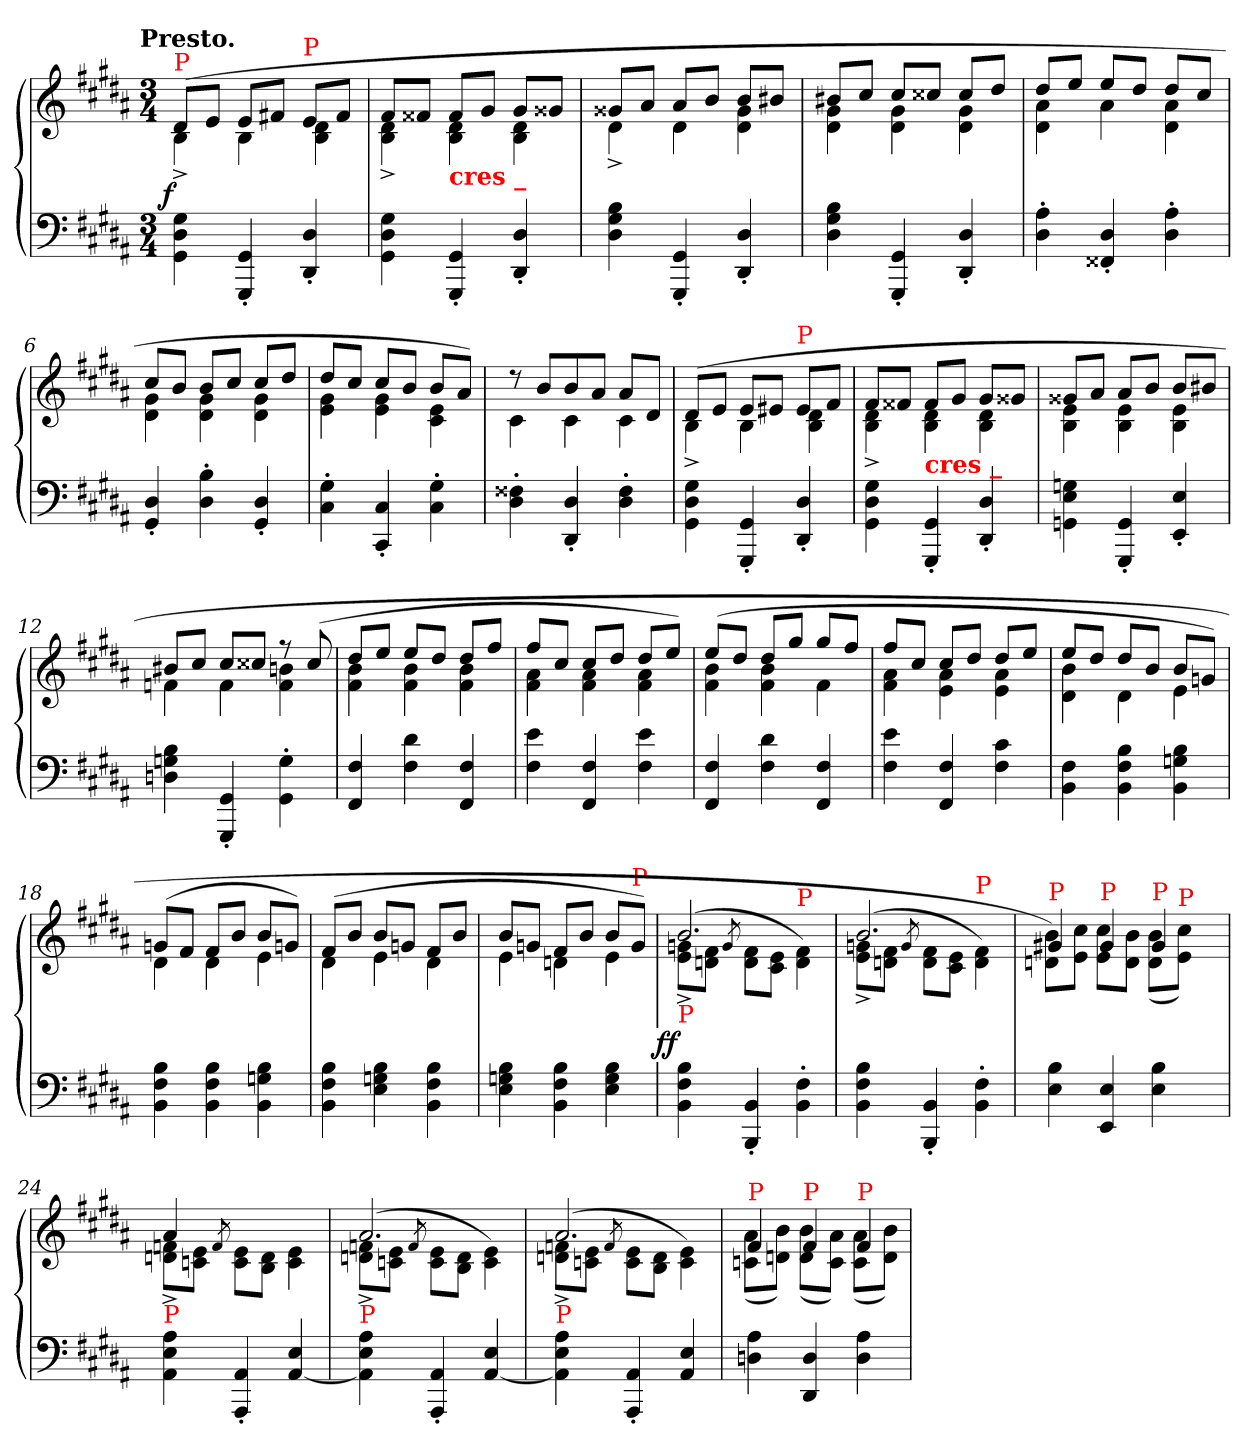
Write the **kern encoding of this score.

**kern	**kern	**dynam
*part1	*part1	*part1
*staff2	*staff1	*staff1/2
*clefF4	*clefG2	*
*k[f#c#g#d#a#]	*k[f#c#g#d#a#]	*
*g#:	*g#:	*
!!LO:TX:omd:t=Presto.
*M3/4	*M3/4	*
*MM222	*MM222	*
=1	=1	=1
*	*^	*
!	!LO:TX:a:color=red:t=P	!	!
!	!	!	!LO:DY:rj
4G#\ 4D#\ 4GG#\	(>8d#L	4B^<	f
.	8eJ	.	.
4GG#' 4GGG#'	8eL	4B	.
.	8f#XJ	.	.
!	!LO:TX:a:color=red:t=P	!	!
4D#' 4DD#'	8eL	4d# 4B	.
.	8f#J	.	.
=2	=2	=2	=2
4G#\ 4D#\ 4GG#\	8f#L	4d#^< 4B^<	.
.	8f##XJ	.	.
!	!LO:TX:b:B:color=red:t=cres _	!	!
4GG#' 4GGG#'	8f##L	4d# 4B	.
.	8g#J	.	.
4D#' 4DD#'	8g#L	4d# 4B	.
.	8g##XJ	.	.
=3	=3	=3	=3
4B 4G# 4D#	8g##XL	4d#^<	.
.	8a#J	.	.
4GG#' 4GGG#'	8a#L	4d#	.
.	8bJ	.	.
4D#' 4DD#'	8bL	4g## 4d#	.
.	8b#XJ	.	.
=4	=4	=4	=4
4B 4G# 4D#	8b#XL	4g# 4d#	.
.	8cc#J	.	.
4GG#' 4GGG#'	8cc#L	4g# 4d#	.
.	8cc##XJ	.	.
4D#' 4DD#'	8cc##L	4g# 4d#	.
.	8dd#J	.	.
=5	=5	=5	=5
4A#' 4D#'	8dd#L	4a# 4d#	.
.	8eeJ	.	.
4D#' 4FF##X'	8eeL	4a#	.
.	8dd#J	.	.
4A#' 4D#'	8dd#L	4a# 4d#	.
.	8cc#J	.	.
=6	=6	=6	=6
4D#' 4GG#'	8cc#L	4g# 4d#	.
.	8bJ	.	.
4B' 4D#'	8bL	4g# 4d#	.
.	8cc#J	.	.
4D#' 4GG#'	8cc#L	4g# 4d#	.
.	8dd#J	.	.
=7	=7	=7	=7
4G#' 4C#'	8dd#L	4g# 4e	.
.	8cc#J	.	.
4C#' 4CC#'	8cc#L	4g# 4e	.
.	8bJ	.	.
4G#' 4C#'	8bL	4e 4c#	.
.	8a#J)	.	.
=8	=8	=8	=8
4F##X' 4D#'	8rdd	4c#	.
.	8bL	.	.
4D#' 4DD#'	8b	4c#	.
.	8a#J	.	.
4F##' 4D#'	8a#L	4c#	.
.	(>8d#J	.	.
=9	=9	=9	=9
4G#\ 4D#\ 4GG#\	(>8d#L	4B^<	.
.	8eJ	.	.
4GG#' 4GGG#'	8eL	4B	.
.	8e#XJ	.	.
!	!LO:TX:a:color=red:t=P	!	!
4D#' 4DD#'	8e#L	4d# 4B	.
.	8f#J	.	.
=10	=10	=10	=10
4G#\ 4D#\ 4GG#\	8f#L	4d#^< 4B^<	.
.	8f##XJ	.	.
!	!LO:TX:b:B:color=red:t=cres _	!	!
4GG#' 4GGG#'	8f##L	4d# 4B	.
.	8g#J	.	.
4D#' 4DD#'	8g#L	4d# 4B	.
.	8g##XJ	.	.
=11	=11	=11	=11
4Gn\ 4E\ 4GGn\	8g##XL	4e 4B	.
.	8a#J	.	.
4GG' 4GGG#'	8a#L	4e 4B	.
.	8bJ	.	.
4E' 4EE'	8bL	4e 4B	.
.	8b#XJ	.	.
=12	=12	=12	=12
4B 4Gn 4Dn	8b#XL	4fn	.
.	8cc#J	.	.
4GG#' 4GGG#'	8cc#L	4f	.
.	8cc##XJ	.	.
4G'\ 4GG#'\	8rff	4bn 4f	.
.	(>8cc##	.	.
=13	=13	=13	=13
4F# 4FF#	8dd#L	4b 4f#	.
.	8eeJ	.	.
4d# 4F#	8eeL	4b 4f#	.
.	8dd#J	.	.
4F# 4FF#	8dd#L	4b 4f#	.
.	8ff#J	.	.
=14	=14	=14	=14
4e 4F#	8ff#L	4a# 4f#	.
.	8cc#J	.	.
4F# 4FF#	8cc#L	4a# 4f#	.
.	8dd#J	.	.
4e 4F#	8dd#L	4a# 4f#	.
.	8eeJ)	.	.
=15	=15	=15	=15
4F# 4FF#	(>8eeL	4b 4f#	.
.	8dd#J	.	.
4d# 4F#	8dd#L	4b 4f#	.
.	8gg#J	.	.
4F# 4FF#	8gg#L	4f#	.
.	8ff#J	.	.
=16	=16	=16	=16
4e 4F#	8ff#L	4a# 4f#	.
.	8cc#J	.	.
4F# 4FF#	8cc#L	4a# 4e	.
.	8dd#J	.	.
4c# 4F#	8dd#L	4a# 4e	.
.	8eeJ	.	.
=17	=17	=17	=17
4F# 4BB	8eeL	4b 4d#	.
.	8dd#J	.	.
4B 4F# 4BB	8dd#L	4d#	.
.	8bJ	.	.
4B 4Gn 4BB	8bL	4e	.
.	8gnJ)	.	.
=18	=18	=18	=18
4B 4F# 4BB	(>8gnL	4d#	.
.	8f#J	.	.
4B 4F# 4BB	8f#L	4d#	.
.	8bJ	.	.
4B 4Gn 4BB	8bL	4e	.
.	8gnJ)	.	.
=19	=19	=19	=19
4B 4F# 4BB	(>8f#L	4d#	.
.	8bJ	.	.
4B 4Gn 4E	8bL	4e	.
.	8gnJ	.	.
4B 4F# 4BB	8f#L	4d#	.
.	8bJ	.	.
=20	=20	=20	=20
4B 4Gn 4E	8bL	4e	.
.	8gnJ	.	.
4B 4F# 4BB	8f#L	4dn	.
.	8bJ	.	.
4B 4G 4E	8bL	4e	.
!	!LO:TX:a:color=red:t=P	!	!
.	8gJ)	.	.
=21	=21	=21	=21
!	!LO:TX:b:color=red:t=P	!	!
!	!	!	!LO:DY:rj
4B 4F# 4BB	(>2.b	8gn^< 8e^<L	ff
.	.	8f# 8dnJ	.
.	.	8qg/	.
4BB' 4BBB'	.	8f# 8dL	.
.	.	8e 8c#J	.
!	!	!LO:TX:a:color=red:t=P	!
4F#' 4BB'	.	4f# 4d)	.
=22	=22	=22	=22
4B 4F# 4BB	(>2.b	8gn^ 8e^L	.
.	.	8f# 8dnJ	.
.	.	8qg/	.
4BB' 4BBB'	.	8f# 8dL	.
.	.	8e 8c#J	.
!	!	!LO:TX:a:color=red:t=P	!
4F#' 4BB'	.	4f# 4d)	.
=23	=23	=23	=23
!	!LO:TX:a:color=red:t=P	!	!
4B 4E	4g#X	8b 8dnL)	.
.	.	8cc# 8eJ	.
!	!LO:TX:a:color=red:t=P	!	!
4E 4EE	(>4g#	8cc# 8eL)	.
.	.	8b 8dJ	.
!	!LO:TX:a:color=red:t=P	!	!
4B 4E	(>4g#	(>8b 8dL	.
!	!	!LO:TX:a:color=red:t=P	!
.	.	8cc# 8eJ)	.
8ryy	8ryy	8ryy	.
=24	=24	=24	=24
!	!LO:TX:b:color=red:t=P	!	!
4A# 4E 4AA#	4a#	8fn^ 8dn^L	.
.	.	8e 8cnJ	.
.	.	8qf/	.
4AA#' 4AAA#'	2ryy	8e\ 8c\L	.
.	.	8d 8BJ	.
4E [4AA#	.	4e\ 4c\	.
=25	=25	=25	=25
!	!LO:TX:b:color=red:t=P	!	!
4A# 4E 4AA#]	(>2.a#	8fn^ 8dn^L	.
.	.	8e 8cnJ	.
.	.	8qf/	.
4AA#' 4AAA#'	.	8e 8cL	.
.	.	8d 8BJ	.
4E [4AA#	.	4e 4c)	.
=26	=26	=26	=26
!	!LO:TX:b:color=red:t=P	!	!
4A# 4E 4AA#]	(>2.a#	8fn^ 8dn^L	.
.	.	8e 8cnJ	.
.	.	8qf/	.
4AA#' 4AAA#'	.	8e 8cL	.
.	.	8d 8BJ	.
4E 4AA#	.	4e 4c)	.
=27	=27	=27	=27
!	!LO:TX:a:color=red:t=P	!	!
4A# 4Dn	4f#	(>8a# 8cnL	.
.	.	8b 8dnJ)	.
!	!LO:TX:a:color=red:t=P	!	!
4D 4DD#	4f#	(>8b 8dL	.
.	.	8a# 8cJ)	.
!	!LO:TX:a:color=red:t=P	!	!
4A# 4D	4f#	(>8a# 8cL	.
.	.	8b 8dJ)	.
*	*v	*v	*
=	=	=
*-	*-	*-
